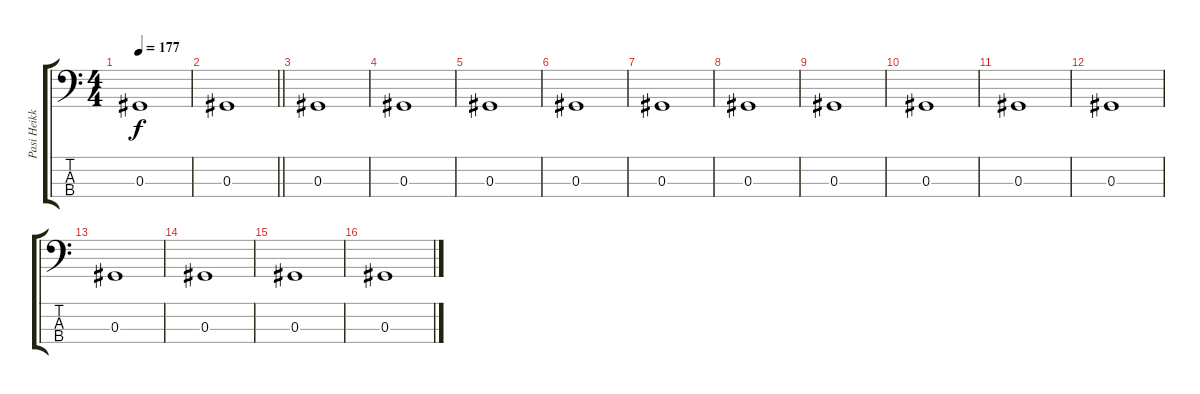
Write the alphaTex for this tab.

\track ("Pasi Heikkilä " "Pasi Heikk") {instrument electricbassfinger}
\staff {score tabs}
\tuning (Gb2 Db2 Ab1 Eb1) {hide}
\ts (4 4)
\tempo 177
\clef f4
\ks c
0.3.1{dy f} |
\barLineRight lightlight
0.3.1 |
0.3.1 |
0.3.1 |
0.3.1 |
0.3.1 |
0.3.1 |
0.3.1 |
0.3.1 |
0.3.1 |
0.3.1 |
0.3.1 |
0.3.1 |
0.3.1 |
0.3.1 |
0.3.1
